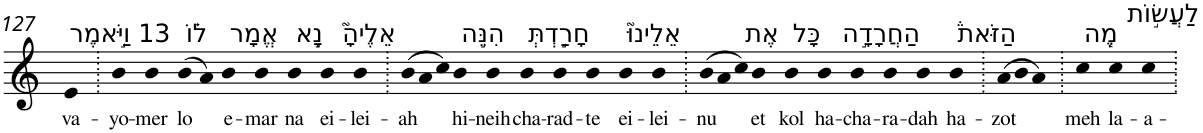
**kern	**text
*part1	*part1
*staff1	*staff1
*I"Piano	*
*I'Pno	*
!!LO:PB:g=z
*clefG2	*
*k[]	*
=127	=127
!LO:TX:a:t=13 וַיֹּ֣אמֶר	!
!	!LO:LY:b
4e	va-
=128.	=128.
!	!LO:LY:b
4b	-yo-
!	!LO:LY:b
4b	-mer
!LO:TX:a:t=ל֗וֹ	!
!	!LO:LY:b
(>8b	lo
8a)	.
!LO:TX:a:t=אֱמָר	!
!	!LO:LY:b
4b	e-
!	!LO:LY:b
4b	-mar
!LO:TX:a:t=נָ֣א	!
!	!LO:LY:b
4b	na
!LO:TX:a:t=אֵלֶיהָ֮	!
!	!LO:LY:b
4b	ei-
!	!LO:LY:b
4b	-lei-
=129.	=129.
*Xtuplet	*
!	!LO:LY:b
(>12b	-ah
12a	.
12cc)	.
!LO:TX:a:t=הִנֵּ֣ה	!
!	!LO:LY:b
4b	hi-
!	!LO:LY:b
4b	-neih
!LO:TX:a:t=חָרַ֣דְתְּ	!
!	!LO:LY:b
4b	cha-
!	!LO:LY:b
4b	-rad-
!	!LO:LY:b
4b	-te
!LO:TX:a:t=אֵלֵינוּ֮	!
!	!LO:LY:b
4b	ei-
!	!LO:LY:b
4b	-lei-
=130.	=130.
!	!LO:LY:b
(>12b	-nu
12a	.
12cc)	.
!LO:TX:a:t=אֶת	!
!	!LO:LY:b
4b	et
!LO:TX:a:t=כָּל	!
!	!LO:LY:b
4b	kol
!LO:TX:a:t=הַחֲרָדָ֣ה	!
!	!LO:LY:b
4b	ha-
!	!LO:LY:b
4b	-cha-
!	!LO:LY:b
4b	-ra-
!	!LO:LY:b
4b	-dah
!LO:TX:a:t=הַזֹּאת֒	!
!	!LO:LY:b
4b	ha-
=131.	=131.
!	!LO:LY:b
(>12a	-zot
12b	.
12a)	.
=132.	=132.
!LO:TX:a:t=מֶ֚ה	!
!	!LO:LY:b
4cc	meh
!LO:TX:a:t=לַעֲשׂ֣וֹת	!
!	!LO:LY:b
4cc	la-
!	!LO:LY:b
4cc	-a-
=.	=.
*-	*-
